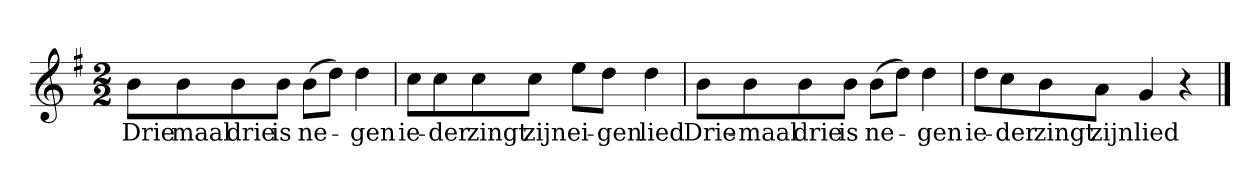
**kern	**text
*part1	*part1
*staff1	*staff1
*clefG2	*
*k[f#]	*
*G:	*
*M2/2	*
*MM120	*
=1	=1
8b\L	Drie
8b\	maal
8b\	drie
8b\J	is
(8b\L	ne-
8dd\J)	.
4dd	-gen
=2	=2
8cc\L	ie-
8cc\	-der
8cc\	zingt
8cc\J	zijn
8ee\L	ei-
8dd\J	-gen
4dd	lied
=3	=3
8b\L	Drie-
8b\	-maal
8b\	drie
8b\J	is
(8b\L	ne-
8dd\J)	.
4dd	-gen
=4	=4
8dd\L	ie-
8cc\	-der
8b\	zingt
8a\J	zijn
4g	lied
4r	.
==	==
*-	*-
